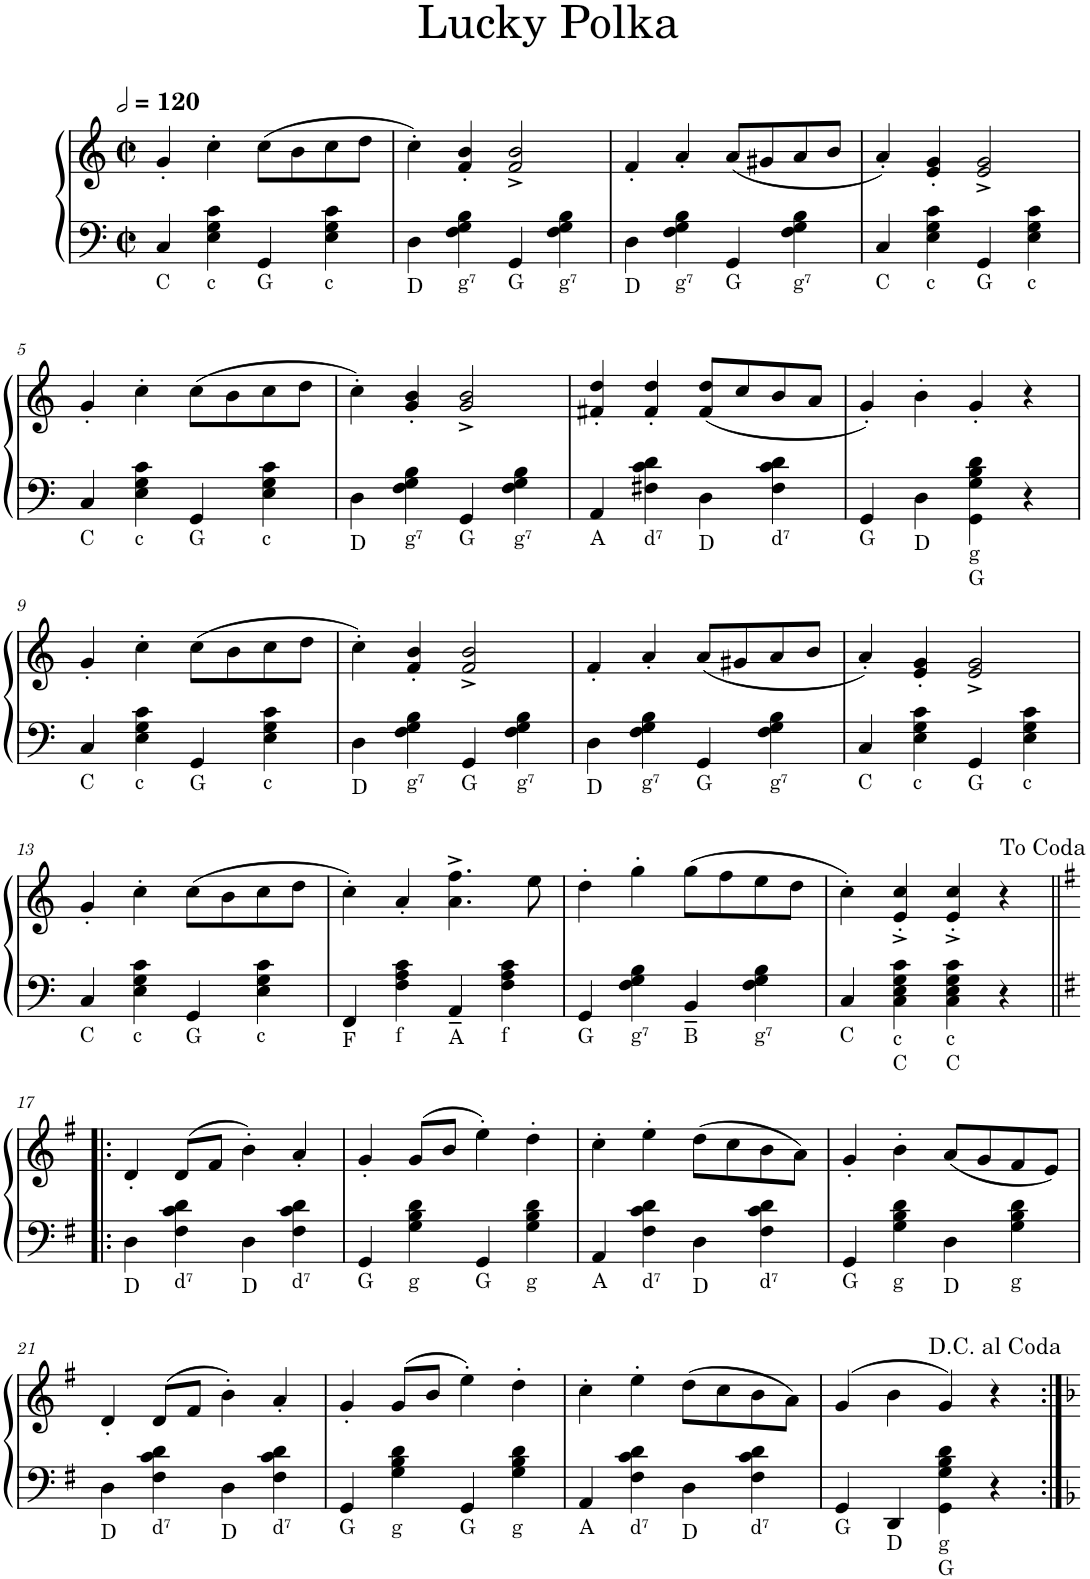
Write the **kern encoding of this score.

**kern	**kern	**kern
*part1	*part1	*part1
*staff3	*staff2	*staff1
*I"Accordion	*	*
*I'Acc.	*	*
*	*stria5	*
*clefF4	*clefF4	*clefG2
*k[]	*k[]	*k[]
*M2/2	*M2/2	*M2/2
*met(c|)	*met(c|)	*met(c|)
*MM240	*MM240	*MM240
=1	=1	=1
!LO:TX:b:t=C	!	!
4C/	4C	4g'/
!LO:TX:b:t=c	!	!
4E\ 4G\ 4c\	4c	4cc'\
!LO:TX:b:t=G	!	!
4GG/	4GG	(8cc\L
.	.	8b\
!LO:TX:b:t=c	!	!
4E\ 4G\ 4c\	4c	8cc\
.	.	8dd\J
=2	=2	=2
!LO:TX:b:t=D	!	!
4D\	4D	4cc'\)
!LO:TX:b:t=g⁷	!	!
4F\ 4G\ 4B\	4G	4f/' 4b/'
!LO:TX:b:t=G	!	!
4GG/	4GG	2f/^ 2b/^
!LO:TX:b:t=g⁷	!	!
4F\ 4G\ 4B\	4G	.
=3	=3	=3
!LO:TX:b:t=D	!	!
4D\	4D	4f'/
!LO:TX:b:t=g⁷	!	!
4F\ 4G\ 4B\	4G	4a'/
!LO:TX:b:t=G	!	!
4GG/	4GG	(8a/L
.	.	8g#X/
!LO:TX:b:t=g⁷	!	!
4F\ 4G\ 4B\	4G	8a/
.	.	8b/J
=4	=4	=4
!LO:TX:b:t=C	!	!
4C/	4C	4a'/)
!LO:TX:b:t=c	!	!
4E\ 4G\ 4c\	4c	4e/' 4g/'
!LO:TX:b:t=G	!	!
4GG/	4GG	2e/^ 2g/^
!LO:TX:b:t=c	!	!
4E\ 4G\ 4c\	4c	.
!!LO:LB:g=z
=5	=5	=5
!LO:TX:b:t=C	!	!
4C/	4C	4g'/
!LO:TX:b:t=c	!	!
4E\ 4G\ 4c\	4c	4cc'\
!LO:TX:b:t=G	!	!
4GG/	4GG	(8cc\L
.	.	8b\
!LO:TX:b:t=c	!	!
4E\ 4G\ 4c\	4c	8cc\
.	.	8dd\J
=6	=6	=6
!LO:TX:b:t=D	!	!
4D\	4D	4cc'\)
!LO:TX:b:t=g⁷	!	!
4F\ 4G\ 4B\	4G	4g/' 4b/'
!LO:TX:b:t=G	!	!
4GG/	4GG	2g/^ 2b/^
!LO:TX:b:t=g⁷	!	!
4F\ 4G\ 4B\	4G	.
=7	=7	=7
!LO:TX:b:t=A	!	!
4AA/	4AA	4f#X/' 4dd/'
!LO:TX:b:t=d⁷	!	!
4F#X\ 4c\ 4d\	4d	4f#/' 4dd/'
!LO:TX:b:t=D	!	!
4D\	4D	(8f#/ 8dd/L
.	.	8cc/
!LO:TX:b:t=d⁷	!	!
4F#\ 4c\ 4d\	4d	8b/
.	.	8a/J
=8	=8	=8
!LO:TX:b:t=G	!	!
4GG/	4GG	4g'/)
!LO:TX:b:t=D	!	!
4D\	4D	4b'\
!LO:TX:b:t=g	!	!
!LO:TX:b:t=G	!	!
4GG\> 4G\> 4B\> 4d\>	4GG> 4G>	4g'/
4r	4r	4r
!!LO:LB:g=z
=9	=9	=9
!LO:TX:b:t=C	!	!
4C/	4C	4g'/
!LO:TX:b:t=c	!	!
4E\ 4G\ 4c\	4c	4cc'\
!LO:TX:b:t=G	!	!
4GG/	4GG	(8cc\L
.	.	8b\
!LO:TX:b:t=c	!	!
4E\ 4G\ 4c\	4c	8cc\
.	.	8dd\J
=10	=10	=10
!LO:TX:b:t=D	!	!
4D\	4D	4cc'\)
!LO:TX:b:t=g⁷	!	!
4F\ 4G\ 4B\	4G	4f/' 4b/'
!LO:TX:b:t=G	!	!
4GG/	4GG	2f/^ 2b/^
!LO:TX:b:t=g⁷	!	!
4F\ 4G\ 4B\	4G	.
=11	=11	=11
!LO:TX:b:t=D	!	!
4D\	4D	4f'/
!LO:TX:b:t=g⁷	!	!
4F\ 4G\ 4B\	4G	4a'/
!LO:TX:b:t=G	!	!
4GG/	4GG	(8a/L
.	.	8g#X/
!LO:TX:b:t=g⁷	!	!
4F\ 4G\ 4B\	4G	8a/
.	.	8b/J
=12	=12	=12
!LO:TX:b:t=C	!	!
4C/	4C	4a'/)
!LO:TX:b:t=c	!	!
4E\ 4G\ 4c\	4c	4e/' 4g/'
!LO:TX:b:t=G	!	!
4GG/	4GG	2e/^ 2g/^
!LO:TX:b:t=c	!	!
4E\ 4G\ 4c\	4c	.
!!LO:LB:g=z
=13	=13	=13
!LO:TX:b:t=C	!	!
4C/	4C	4g'/
!LO:TX:b:t=c	!	!
4E\ 4G\ 4c\	4c	4cc'\
!LO:TX:b:t=G	!	!
4GG/	4GG	(8cc\L
.	.	8b\
!LO:TX:b:t=c	!	!
4E\ 4G\ 4c\	4c	8cc\
.	.	8dd\J
=14	=14	=14
!LO:TX:b:t=F	!	!
4FF/	4FF	4cc'\)
!LO:TX:b:t=f	!	!
4F\ 4A\ 4c\	4F	4a'/
!LO:TX:b:t=A	!	!
4AA~/	4AA~	4.a\^ 4.ff\^
!LO:TX:b:t=f	!	!
4F\ 4A\ 4c\	4F	.
.	.	8ee\
=15	=15	=15
!LO:TX:b:t=G	!	!
4GG/	4GG	4dd'\
!LO:TX:b:t=g⁷	!	!
4F\ 4G\ 4B\	4G	4gg'\
!LO:TX:b:t=B	!	!
4BB~/	4BB~	(8gg\L
.	.	8ff\
!LO:TX:b:t=g⁷	!	!
4F\ 4G\ 4B\	4G	8ee\
.	.	8dd\J
=16	=16	=16
!LO:TX:b:t=C	!	!
4C/	4C	4cc'\)
!LO:TX:b:t=c	!	!
!LO:TX:b:t=C	!	!
4C\> 4E\> 4G\> 4c\>	4C> 4c>	4e/'^ 4cc/'^
!LO:TX:b:t=c	!	!
!LO:TX:b:t=C	!	!
4C\> 4E\> 4G\> 4c\>	4C> 4c>	4e/'^ 4cc/'^
4r	4r	4r
!!LO:LB:g=z
=17!|:	=17!|:	=17!|:
*k[f#]	*k[f#]	*k[f#]
!LO:TX:b:t=D	!	!
4D\	4D	4d'/
!LO:TX:b:t=d⁷	!	!
4F#\ 4c\ 4d\	4d	(8d/L
.	.	8f#/J
!LO:TX:b:t=D	!	!
4D\	4D	4b'\)
!LO:TX:b:t=d⁷	!	!
4F#\ 4c\ 4d\	4d	4a'/
=18	=18	=18
!LO:TX:b:t=G	!	!
4GG/	4GG	4g'/
!LO:TX:b:t=g	!	!
4G\ 4B\ 4d\	4G	(8g/L
.	.	8b/J
!LO:TX:b:t=G	!	!
4GG/	4GG	4ee'\)
!LO:TX:b:t=g	!	!
4G\ 4B\ 4d\	4G	4dd'\
=19	=19	=19
!LO:TX:b:t=A	!	!
4AA/	4AA	4cc'\
!LO:TX:b:t=d⁷	!	!
4F#\ 4c\ 4d\	4d	4ee'\
!LO:TX:b:t=D	!	!
4D\	4D	(8dd\L
.	.	8cc\
!LO:TX:b:t=d⁷	!	!
4F#\ 4c\ 4d\	4d	8b\
.	.	8a\J)
=20	=20	=20
!LO:TX:b:t=G	!	!
4GG/	4GG	4g'/
!LO:TX:b:t=g	!	!
4G\ 4B\ 4d\	4G	4b'\
!LO:TX:b:t=D	!	!
4D\	4D	(8a/L
.	.	8g/
!LO:TX:b:t=g	!	!
4G\ 4B\ 4d\	4G	8f#/
.	.	8e/J)
!!LO:LB:g=z
=21	=21	=21
!LO:TX:b:t=D	!	!
4D\	4D	4d'/
!LO:TX:b:t=d⁷	!	!
4F#\ 4c\ 4d\	4d	(8d/L
.	.	8f#/J
!LO:TX:b:t=D	!	!
4D\	4D	4b'\)
!LO:TX:b:t=d⁷	!	!
4F#\ 4c\ 4d\	4d	4a'/
=22	=22	=22
!LO:TX:b:t=G	!	!
4GG/	4GG	4g'/
!LO:TX:b:t=g	!	!
4G\ 4B\ 4d\	4G	(8g/L
.	.	8b/J
!LO:TX:b:t=G	!	!
4GG/	4GG	4ee'\)
!LO:TX:b:t=g	!	!
4G\ 4B\ 4d\	4G	4dd'\
=23	=23	=23
!LO:TX:b:t=A	!	!
4AA/	4AA	4cc'\
!LO:TX:b:t=d⁷	!	!
4F#\ 4c\ 4d\	4d	4ee'\
!LO:TX:b:t=D	!	!
4D\	4D	(8dd\L
.	.	8cc\
!LO:TX:b:t=d⁷	!	!
4F#\ 4c\ 4d\	4d	8b\
.	.	8a\J)
=24	=24	=24
!LO:TX:b:t=G	!	!
4GG/	4GG	(4g/
!LO:TX:b:t=D	!	!
4DD/	4DD	4b\
!LO:TX:b:t=g	!	!
!LO:TX:b:t=G	!	!
4GG\> 4G\> 4B\> 4d\>	4GG> 4G>	4g/)
4r	4r	4r
=:|!	=:|!	=:|!
*-	*-	*-
